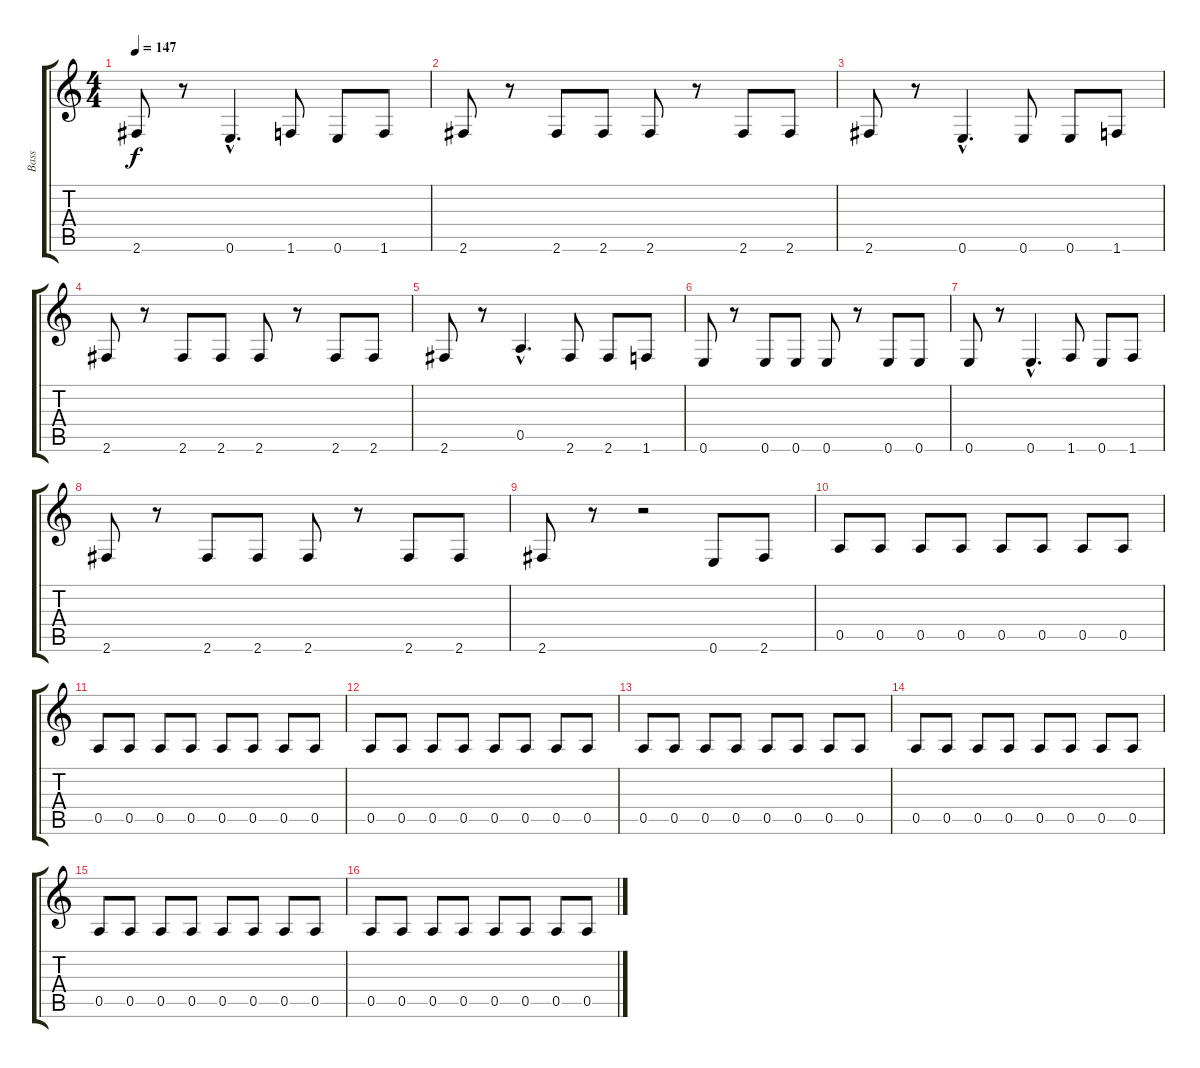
\track ("Bass" "Bass") {instrument electricbassfinger}
\staff {score tabs}
\tuning (E4 B3 G3 D3 A2 E2) {hide}
\ts (4 4)
\tempo 147
\clef g2
\ks c
2.6.8{dy f} r.8 0.6{hac}.4{d} 1.6.8 0.6.8 1.6.8 |
2.6.8 r.8 2.6.8 2.6.8 2.6.8 r.8 2.6.8 2.6.8 |
2.6.8 r.8 0.6{hac}.4{d} 0.6.8 0.6.8 1.6.8 |
2.6.8 r.8 2.6.8 2.6.8 2.6.8 r.8 2.6.8 2.6.8 |
2.6.8 r.8 0.5{hac}.4{d} 2.6.8 2.6.8 1.6.8 |
0.6.8 r.8 0.6.8 0.6.8 0.6.8 r.8 0.6.8 0.6.8 |
0.6.8 r.8 0.6{hac}.4{d} 1.6.8 0.6.8 1.6.8 |
2.6.8 r.8 2.6.8 2.6.8 2.6.8 r.8 2.6.8 2.6.8 |
2.6.8 r.8 r.2 0.6.8 2.6.8 |
0.5.8 0.5.8 0.5.8 0.5.8 0.5.8 0.5.8 0.5.8 0.5.8 |
0.5.8 0.5.8 0.5.8 0.5.8 0.5.8 0.5.8 0.5.8 0.5.8 |
0.5.8 0.5.8 0.5.8 0.5.8 0.5.8 0.5.8 0.5.8 0.5.8 |
0.5.8 0.5.8 0.5.8 0.5.8 0.5.8 0.5.8 0.5.8 0.5.8 |
0.5.8 0.5.8 0.5.8 0.5.8 0.5.8 0.5.8 0.5.8 0.5.8 |
0.5.8 0.5.8 0.5.8 0.5.8 0.5.8 0.5.8 0.5.8 0.5.8 |
0.5.8 0.5.8 0.5.8 0.5.8 0.5.8 0.5.8 0.5.8 0.5.8
